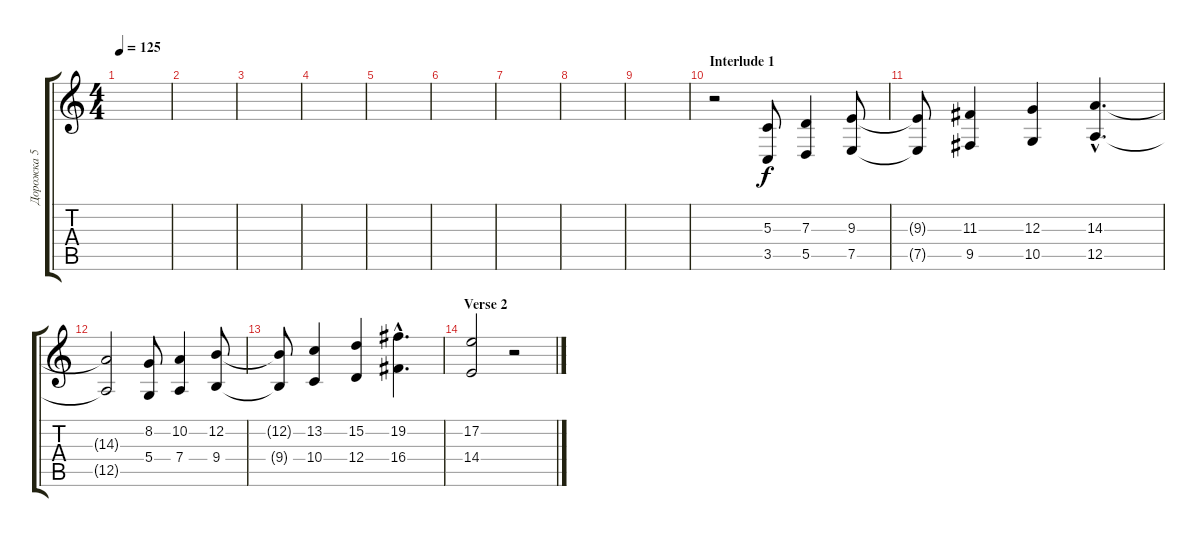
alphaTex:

\track ("Дорожка 5" "Дорожка 5") {instrument fx5brightness}
\staff {score tabs}
\tuning (E4 B3 G3 D3 A2 E2) {hide}
\ts (4 4)
\tempo 125
\clef g2
\ks c
|
|
|
|
|
|
|
|
|
\section ("" "Interlude 1")
r.2 (5.3 3.5).8 (7.3 5.5).4 (9.3 7.5).8 |
(9.3{t} 7.5{t}).8 (11.3 9.5).4 (12.3 10.5).4 (14.3{hac} 12.5{hac}).4{d} |
(14.3{t} 12.5{t}).2 (8.2 5.4).8 (10.2 7.4).4 (12.2 9.4).8 |
(12.2{t} 9.4{t}).8 (13.2 10.4).4 (15.2 12.4).4 (19.2{hac} 16.4{hac}).4{d} |
\section ("" "Verse 2")
(17.2 14.4).2 r.2
